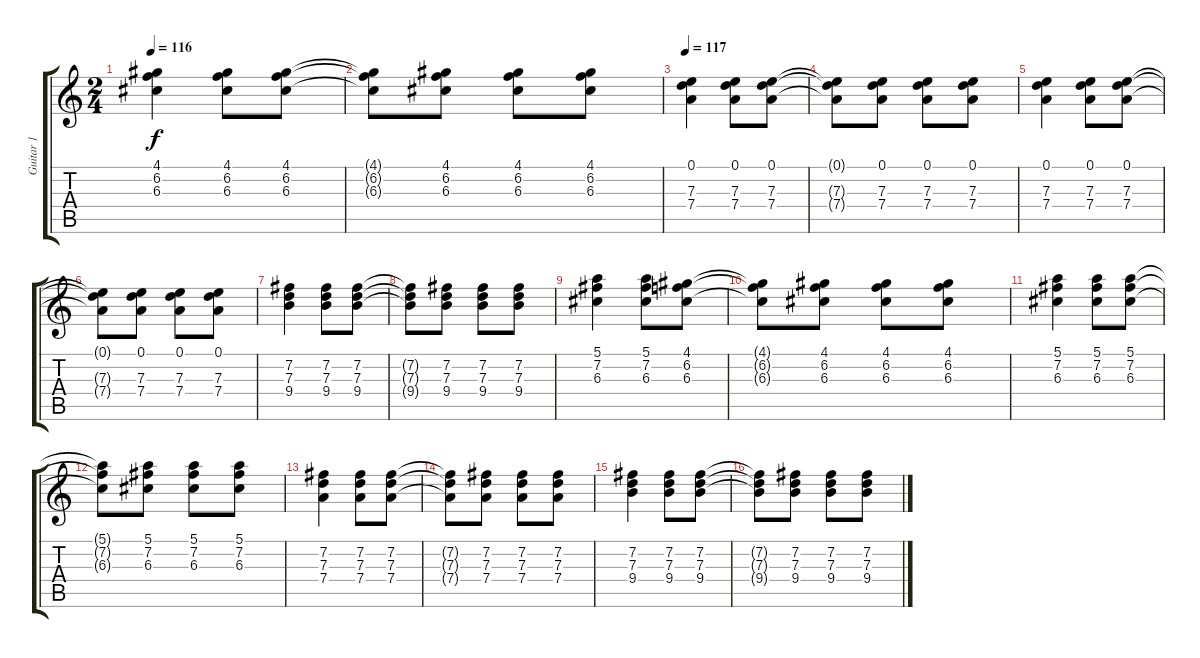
\track ("Guitar 1" "Guitar 1") {instrument electricguitarclean}
\staff {score tabs}
\tuning (E4 B3 G3 D3 A2 E2) {hide}
\ts (2 4)
\tempo 116
\clef g2
\ks c
(4.1 6.2 6.3).4{dy f} (4.1 6.2 6.3).8 (4.1 6.2 6.3).8 |
(4.1{t} 6.2{t} 6.3{t}).8 (4.1 6.2 6.3).8 (4.1 6.2 6.3).8 (4.1 6.2 6.3).8 |
\tempo 117
(0.1 7.3 7.4).4 (0.1 7.3 7.4).8 (0.1 7.3 7.4).8 |
(0.1{t} 7.3{t} 7.4{t}).8 (0.1 7.3 7.4).8 (0.1 7.3 7.4).8 (0.1 7.3 7.4).8 |
(0.1 7.3 7.4).4 (0.1 7.3 7.4).8 (0.1 7.3 7.4).8 |
(0.1{t} 7.3{t} 7.4{t}).8 (0.1 7.3 7.4).8 (0.1 7.3 7.4).8 (0.1 7.3 7.4).8 |
(7.2 7.3 9.4).4 (7.2 7.3 9.4).8 (7.2 7.3 9.4).8 |
(7.2{t} 7.3{t} 9.4{t}).8 (7.2 7.3 9.4).8 (7.2 7.3 9.4).8 (7.2 7.3 9.4).8 |
(5.1 7.2 6.3).4 (5.1 7.2 6.3).8 (4.1 6.2 6.3).8 |
(4.1{t} 6.2{t} 6.3{t}).8 (4.1 6.2 6.3).8 (4.1 6.2 6.3).8 (4.1 6.2 6.3).8 |
(5.1 7.2 6.3).4 (5.1 7.2 6.3).8 (5.1 7.2 6.3).8 |
(5.1{t} 7.2{t} 6.3{t}).8 (5.1 7.2 6.3).8 (5.1 7.2 6.3).8 (5.1 7.2 6.3).8 |
(7.2 7.3 7.4).4 (7.2 7.3 7.4).8 (7.2 7.3 7.4).8 |
(7.2{t} 7.3{t} 7.4{t}).8 (7.2 7.3 7.4).8 (7.2 7.3 7.4).8 (7.2 7.3 7.4).8 |
(7.2 7.3 9.4).4 (7.2 7.3 9.4).8 (7.2 7.3 9.4).8 |
(7.2{t} 7.3{t} 9.4{t}).8 (7.2 7.3 9.4).8 (7.2 7.3 9.4).8 (7.2 7.3 9.4).8
